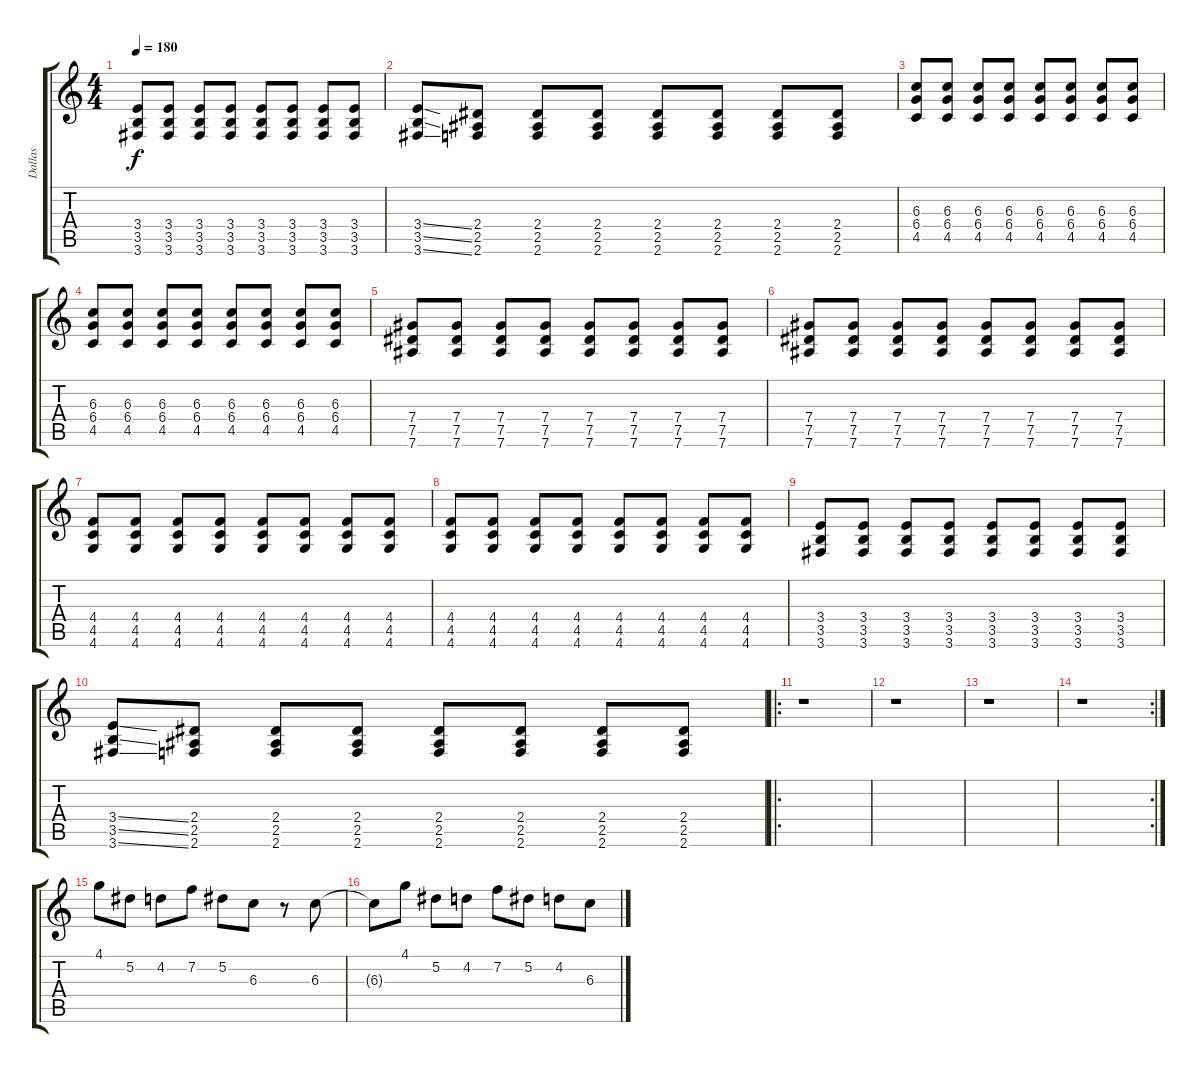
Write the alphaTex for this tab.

\track ("Dallas" "Dallas") {instrument distortionguitar}
\staff {score tabs}
\tuning (Eb4 Bb3 Gb3 Db3 Ab2 Eb2) {hide}
\ts (4 4)
\tempo 180
\clef g2
\ks c
(3.4 3.5 3.6).8{dy f} (3.4 3.5 3.6).8 (3.4 3.5 3.6).8 (3.4 3.5 3.6).8 (3.4 3.5 3.6).8 (3.4 3.5 3.6).8 (3.4 3.5 3.6).8 (3.4 3.5 3.6).8 |
(3.4{ss} 3.5{ss} 3.6{ss}).8 (2.4 2.5 2.6).8 (2.4 2.5 2.6).8 (2.4 2.5 2.6).8 (2.4 2.5 2.6).8 (2.4 2.5 2.6).8 (2.4 2.5 2.6).8 (2.4 2.5 2.6).8 |
(6.3 6.4 4.5).8 (6.3 6.4 4.5).8 (6.3 6.4 4.5).8 (6.3 6.4 4.5).8 (6.3 6.4 4.5).8 (6.3 6.4 4.5).8 (6.3 6.4 4.5).8 (6.3 6.4 4.5).8 |
(6.3 6.4 4.5).8 (6.3 6.4 4.5).8 (6.3 6.4 4.5).8 (6.3 6.4 4.5).8 (6.3 6.4 4.5).8 (6.3 6.4 4.5).8 (6.3 6.4 4.5).8 (6.3 6.4 4.5).8 |
(7.4 7.5 7.6).8 (7.4 7.5 7.6).8 (7.4 7.5 7.6).8 (7.4 7.5 7.6).8 (7.4 7.5 7.6).8 (7.4 7.5 7.6).8 (7.4 7.5 7.6).8 (7.4 7.5 7.6).8 |
(7.4 7.5 7.6).8 (7.4 7.5 7.6).8 (7.4 7.5 7.6).8 (7.4 7.5 7.6).8 (7.4 7.5 7.6).8 (7.4 7.5 7.6).8 (7.4 7.5 7.6).8 (7.4 7.5 7.6).8 |
(4.4 4.5 4.6).8 (4.4 4.5 4.6).8 (4.4 4.5 4.6).8 (4.4 4.5 4.6).8 (4.4 4.5 4.6).8 (4.4 4.5 4.6).8 (4.4 4.5 4.6).8 (4.4 4.5 4.6).8 |
(4.4 4.5 4.6).8 (4.4 4.5 4.6).8 (4.4 4.5 4.6).8 (4.4 4.5 4.6).8 (4.4 4.5 4.6).8 (4.4 4.5 4.6).8 (4.4 4.5 4.6).8 (4.4 4.5 4.6).8 |
(3.4 3.5 3.6).8 (3.4 3.5 3.6).8 (3.4 3.5 3.6).8 (3.4 3.5 3.6).8 (3.4 3.5 3.6).8 (3.4 3.5 3.6).8 (3.4 3.5 3.6).8 (3.4 3.5 3.6).8 |
(3.4{ss} 3.5{ss} 3.6{ss}).8 (2.4 2.5 2.6).8 (2.4 2.5 2.6).8 (2.4 2.5 2.6).8 (2.4 2.5 2.6).8 (2.4 2.5 2.6).8 (2.4 2.5 2.6).8 (2.4 2.5 2.6).8 |
\ro
r.1 |
r.1 |
r.1 |
\rc 2
r.1 |
4.1.8 5.2.8 4.2.8 7.2.8 5.2.8 6.3.8 r.8 6.3.8 |
6.3{t}.8 4.1.8 5.2.8 4.2.8 7.2.8 5.2.8 4.2.8 6.3.8
